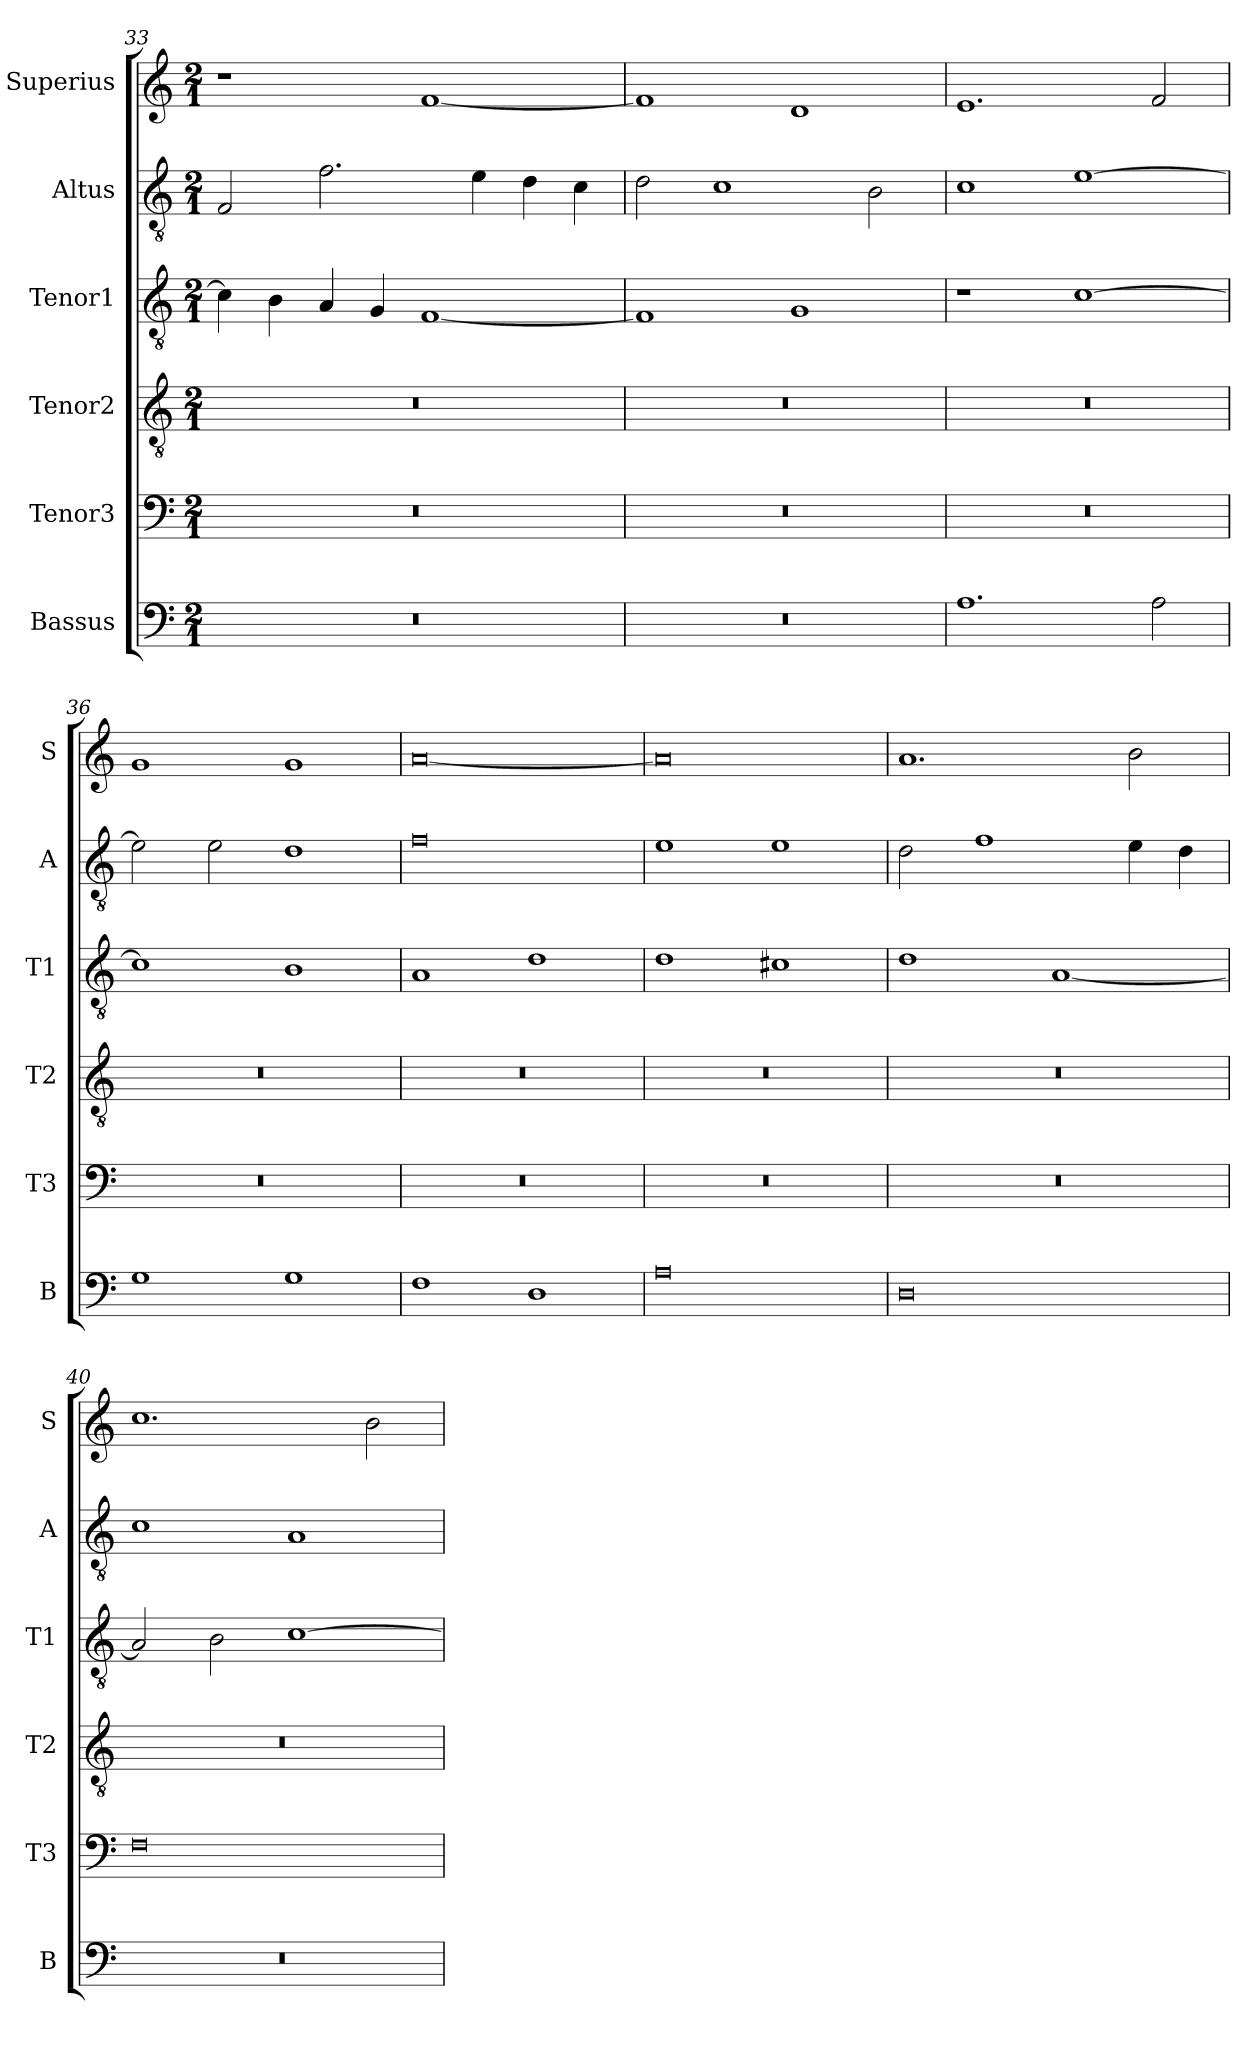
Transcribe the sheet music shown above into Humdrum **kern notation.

**kern	**kern	**kern	**kern	**kern	**kern
*part6	*part5	*part4	*part3	*part2	*part1
*staff6	*staff5	*staff4	*staff3	*staff2	*staff1
*I"Bassus	*I"Tenor3	*I"Tenor2	*I"Tenor1	*I"Altus	*I"Superius
*I'B	*I'T3	*I'T2	*I'T1	*I'A	*I'S
*clefF4	*clefF4	*clefGv2	*clefGv2	*clefGv2	*clefG2
*k[]	*k[]	*k[]	*k[]	*k[]	*k[]
*M2/1	*M2/1	*M2/1	*M2/1	*M2/1	*M2/1
=33	=33	=33	=33	=33	=33
0r	0r	0r	4c\]	2F/	1r
.	.	.	4B\	.	.
.	.	.	4A/	2.f\	.
.	.	.	4G/	.	.
.	.	.	[1F	.	[1f
.	.	.	.	4e\	.
.	.	.	.	4d\	.
.	.	.	.	4c\	.
=34	=34	=34	=34	=34	=34
0r	0r	0r	1F]	2d\	1f]
.	.	.	.	1c	.
.	.	.	1G	.	1d
.	.	.	.	2B\	.
=35	=35	=35	=35	=35	=35
1.A	0r	0r	1r	1c	1.e
.	.	.	[1c	[1e	.
2A\	.	.	.	.	2f/
=36	=36	=36	=36	=36	=36
1G	0r	0r	1c]	2e\]	1g
.	.	.	.	2e\	.
1G	.	.	1B	1d	1g
=37	=37	=37	=37	=37	=37
1F	0r	0r	1A	0f	[0a
1D	.	.	1d	.	.
=38	=38	=38	=38	=38	=38
0A	0r	0r	1d	1e	0a]
.	.	.	1c#X	1e	.
=39	=39	=39	=39	=39	=39
0D	0r	0r	1d	2d\	1.a
.	.	.	.	1f	.
.	.	.	[1A	.	.
.	.	.	.	4e\	2b\
.	.	.	.	4d\	.
=40	=40	=40	=40	=40	=40
0r	0F	0r	2A/]	1c	1.cc
.	.	.	2B\	.	.
.	.	.	[1c	1A	.
.	.	.	.	.	2b\
=	=	=	=	=	=
*-	*-	*-	*-	*-	*-
